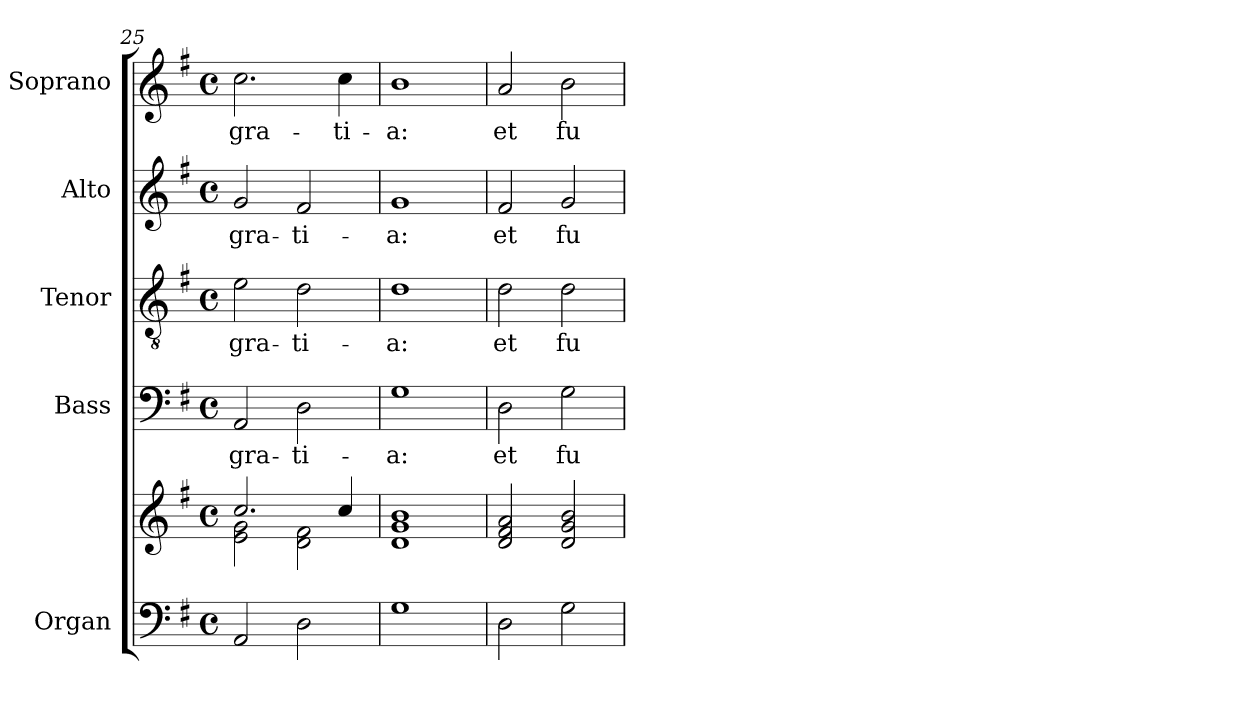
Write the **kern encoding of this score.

**kern	**kern	**kern	**text	**kern	**text	**kern	**text	**kern	**text
*part5	*part5	*part4	*part4	*part3	*part3	*part2	*part2	*part1	*part1
*staff6	*staff5	*staff4	*staff4	*staff3	*staff3	*staff2	*staff2	*staff1	*staff1
*I"Organ	*	*I"Bass	*	*I"Tenor	*	*I"Alto	*	*I"Soprano	*
*	*	*I'B	*	*I'T	*	*I'A	*	*I'S	*
*clefF4	*clefG2	*clefF4	*	*clefGv2	*	*clefG2	*	*clefG2	*
*k[f#]	*k[f#]	*k[f#]	*	*k[f#]	*	*k[f#]	*	*k[f#]	*
*G:	*G:	*G:	*	*G:	*	*G:	*	*G:	*
*M4/4	*M4/4	*M4/4	*	*M4/4	*	*M4/4	*	*M4/4	*
*met(c)	*met(c)	*met(c)	*	*met(c)	*	*met(c)	*	*met(c)	*
=25	=25	=25	=25	=25	=25	=25	=25	=25	=25
*	*^	*	*	*	*	*	*	*	*
!	!	!	!	!LO:LY:b	!	!LO:LY:b	!	!LO:LY:b	!	!LO:LY:b
2AA	2.cc/	2e\ 2g\	2AA	gra-	2e	gra-	2g	gra-	2.cc	gra-
!	!	!	!	!LO:LY:b	!	!LO:LY:b	!	!LO:LY:b	!	!
2D	.	2d\ 2f#\	2D	-ti-	2d	-ti-	2f#	-ti-	.	.
!	!	!	!	!	!	!	!	!	!	!LO:LY:b
.	4cc/	.	.	.	.	.	.	.	4cc	-ti-
=26	=26	=26	=26	=26	=26	=26	=26	=26	=26	=26
!	!	!	!	!LO:LY:b	!	!LO:LY:b	!	!LO:LY:b	!	!LO:LY:b
1G	1d/ 1g/ 1b/	1ryy	1G	-a:	1d	-a:	1g	-a:	1b	-a:
=27	=27	=27	=27	=27	=27	=27	=27	=27	=27	=27
!	!	!	!	!LO:LY:b	!	!LO:LY:b	!	!LO:LY:b	!	!LO:LY:b
2D	2d/ 2f#/ 2a/	1ryy	2D	et	2d	et	2f#	et	2a	et
!	!	!	!	!LO:LY:b	!	!LO:LY:b	!	!LO:LY:b	!	!LO:LY:b
2G	2d/ 2g/ 2b/	.	2G	fu-	2d	fu-	2g	fu-	2b	fu-
*	*v	*v	*	*	*	*	*	*	*	*
=	=	=	=	=	=	=	=	=	=
*-	*-	*-	*-	*-	*-	*-	*-	*-	*-
